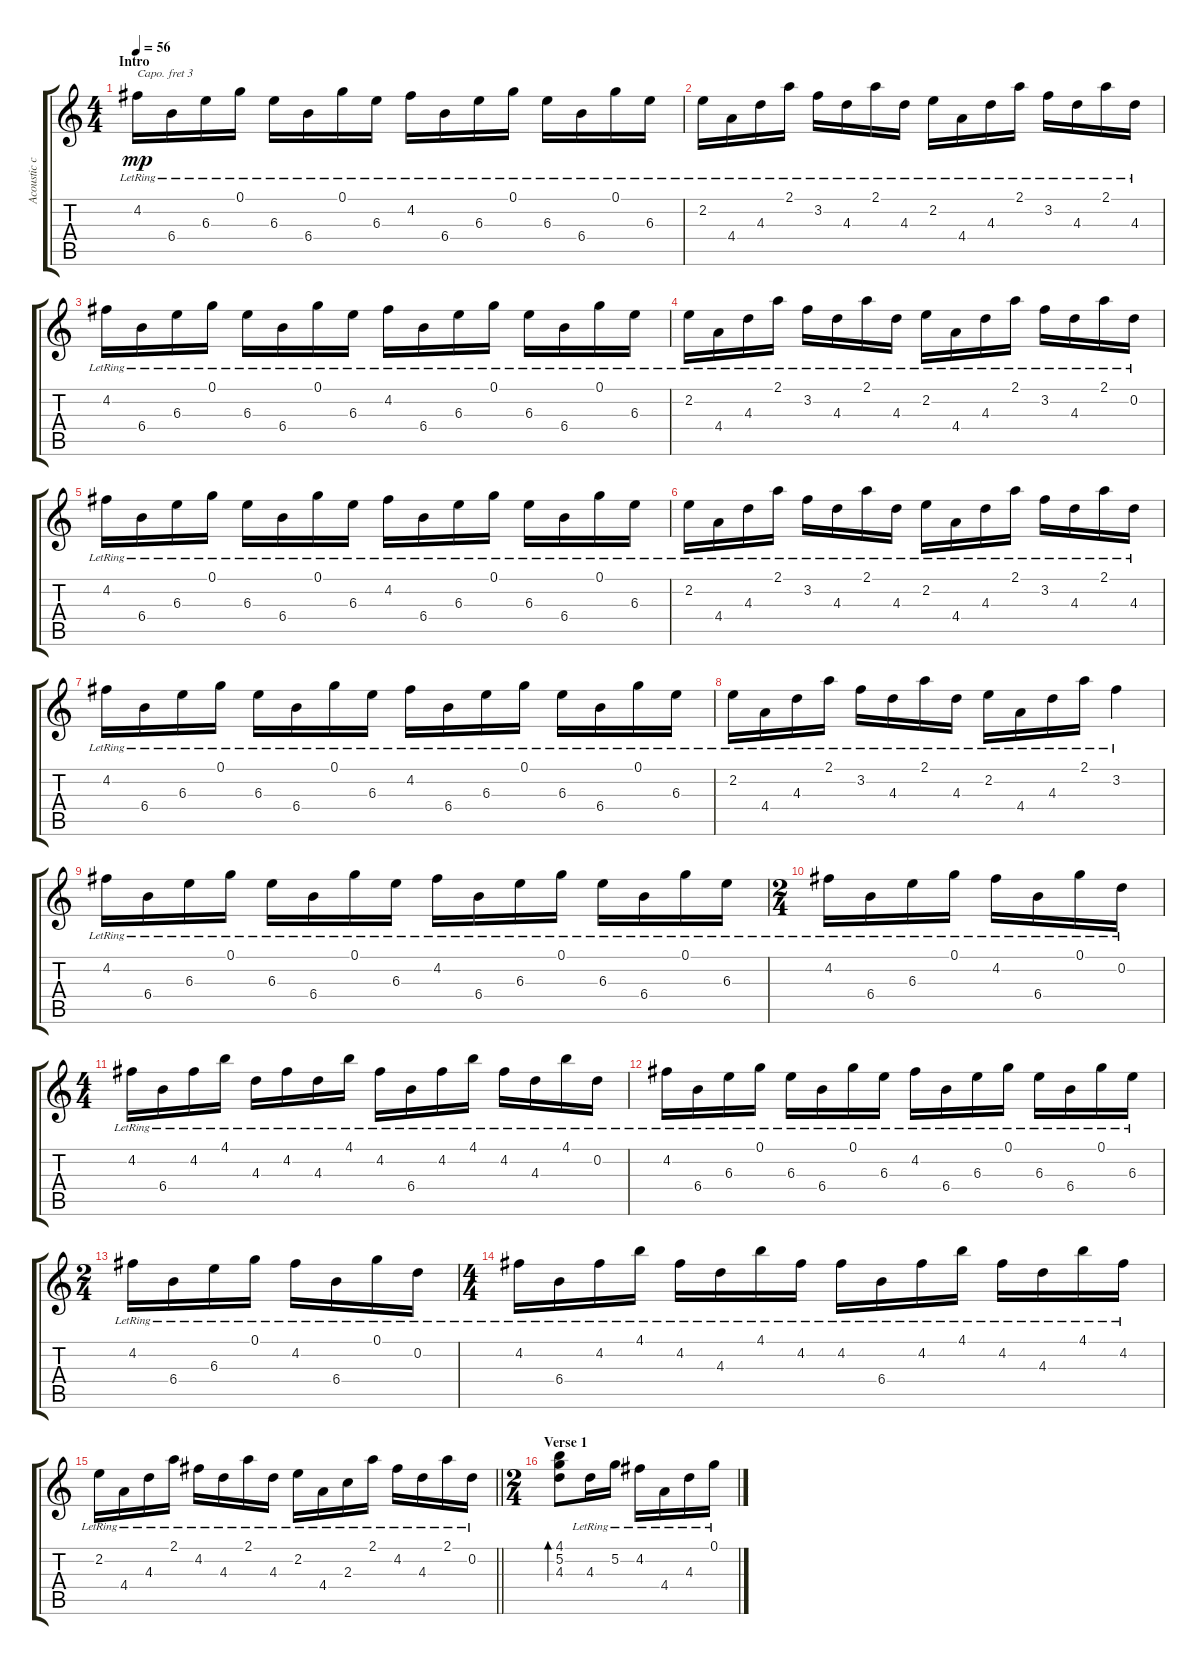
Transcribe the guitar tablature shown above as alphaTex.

\track ("Acoustic capo 3 (Gilmour)" "Acoustic c") {instrument acousticguitarsteel}
\staff {score tabs}
\capo 3
\tuning (E4 B3 G3 D3 A2 E2) {hide}
\ts (4 4)
\section ("" "Intro")
\tempo 56
\clef g2
\ks c
4.2{lr}.16{dy mp instrument acousticguitarsteel} 6.4{lr}.16 6.3{lr}.16 0.1{lr}.16 6.3{lr}.16 6.4{lr}.16 0.1{lr}.16 6.3{lr}.16 4.2{lr}.16 6.4{lr}.16 6.3{lr}.16 0.1{lr}.16 6.3{lr}.16 6.4{lr}.16 0.1{lr}.16 6.3{lr}.16 |
2.2{lr}.16 4.4{lr}.16 4.3{lr}.16 2.1{lr}.16 3.2{lr}.16 4.3{lr}.16 2.1{lr}.16 4.3{lr}.16 2.2{lr}.16 4.4{lr}.16 4.3{lr}.16 2.1{lr}.16 3.2{lr}.16 4.3{lr}.16 2.1{lr}.16 4.3{lr}.16 |
4.2{lr}.16 6.4{lr}.16 6.3{lr}.16 0.1{lr}.16 6.3{lr}.16 6.4{lr}.16 0.1{lr}.16 6.3{lr}.16 4.2{lr}.16 6.4{lr}.16 6.3{lr}.16 0.1{lr}.16 6.3{lr}.16 6.4{lr}.16 0.1{lr}.16 6.3{lr}.16 |
2.2{lr}.16 4.4{lr}.16 4.3{lr}.16 2.1{lr}.16 3.2{lr}.16 4.3{lr}.16 2.1{lr}.16 4.3{lr}.16 2.2{lr}.16 4.4{lr}.16 4.3{lr}.16 2.1{lr}.16 3.2{lr}.16 4.3{lr}.16 2.1{lr}.16 0.2{lr}.16 |
4.2{lr}.16 6.4{lr}.16 6.3{lr}.16 0.1{lr}.16 6.3{lr}.16 6.4{lr}.16 0.1{lr}.16 6.3{lr}.16 4.2{lr}.16 6.4{lr}.16 6.3{lr}.16 0.1{lr}.16 6.3{lr}.16 6.4{lr}.16 0.1{lr}.16 6.3{lr}.16 |
2.2{lr}.16 4.4{lr}.16 4.3{lr}.16 2.1{lr}.16 3.2{lr}.16 4.3{lr}.16 2.1{lr}.16 4.3{lr}.16 2.2{lr}.16 4.4{lr}.16 4.3{lr}.16 2.1{lr}.16 3.2{lr}.16 4.3{lr}.16 2.1{lr}.16 4.3{lr}.16 |
4.2{lr}.16 6.4{lr}.16 6.3{lr}.16 0.1{lr}.16 6.3{lr}.16 6.4{lr}.16 0.1{lr}.16 6.3{lr}.16 4.2{lr}.16 6.4{lr}.16 6.3{lr}.16 0.1{lr}.16 6.3{lr}.16 6.4{lr}.16 0.1{lr}.16 6.3{lr}.16 |
2.2{lr}.16 4.4{lr}.16 4.3{lr}.16 2.1{lr}.16 3.2{lr}.16 4.3{lr}.16 2.1{lr}.16 4.3{lr}.16 2.2{lr}.16 4.4{lr}.16 4.3{lr}.16 2.1{lr}.16 3.2{lr}.4 |
4.2{lr}.16 6.4{lr}.16 6.3{lr}.16 0.1{lr}.16 6.3{lr}.16 6.4{lr}.16 0.1{lr}.16 6.3{lr}.16 4.2{lr}.16 6.4{lr}.16 6.3{lr}.16 0.1{lr}.16 6.3{lr}.16 6.4{lr}.16 0.1{lr}.16 6.3{lr}.16 |
\ts (2 4)
4.2{lr}.16 6.4{lr}.16 6.3{lr}.16 0.1{lr}.16 4.2{lr}.16 6.4{lr}.16 0.1{lr}.16 0.2{lr}.16 |
\ts (4 4)
4.2{lr}.16 6.4{lr}.16 4.2{lr}.16 4.1{lr}.16 4.3{lr}.16 4.2{lr}.16 4.3{lr}.16 4.1{lr}.16 4.2{lr}.16 6.4{lr}.16 4.2{lr}.16 4.1{lr}.16 4.2{lr}.16 4.3{lr}.16 4.1{lr}.16 0.2{lr}.16 |
4.2{lr}.16 6.4{lr}.16 6.3{lr}.16 0.1{lr}.16 6.3{lr}.16 6.4{lr}.16 0.1{lr}.16 6.3{lr}.16 4.2{lr}.16 6.4{lr}.16 6.3{lr}.16 0.1{lr}.16 6.3{lr}.16 6.4{lr}.16 0.1{lr}.16 6.3{lr}.16 |
\ts (2 4)
4.2{lr}.16 6.4{lr}.16 6.3{lr}.16 0.1{lr}.16 4.2{lr}.16 6.4{lr}.16 0.1{lr}.16 0.2{lr}.16 |
\ts (4 4)
4.2{lr}.16 6.4{lr}.16 4.2{lr}.16 4.1{lr}.16 4.2{lr}.16 4.3{lr}.16 4.1{lr}.16 4.2{lr}.16 4.2{lr}.16 6.4{lr}.16 4.2{lr}.16 4.1{lr}.16 4.2{lr}.16 4.3{lr}.16 4.1{lr}.16 4.2{lr}.16 |
\barLineRight lightlight
2.2{lr}.16 4.4{lr}.16 4.3{lr}.16 2.1{lr}.16 4.2{lr}.16 4.3{lr}.16 2.1{lr}.16 4.3{lr}.16 2.2{lr}.16 4.4{lr}.16 2.3{lr}.16 2.1{lr}.16 4.2{lr}.16 4.3{lr}.16 2.1{lr}.16 0.2{lr}.16 |
\ts (2 4)
\section ("" "Verse 1")
(4.1 5.2 4.3).8{bd 60} 4.3{lr}.16 5.2{lr}.16 4.2{lr}.16 4.4{lr}.16 4.3{lr}.16 0.1{lr}.16
